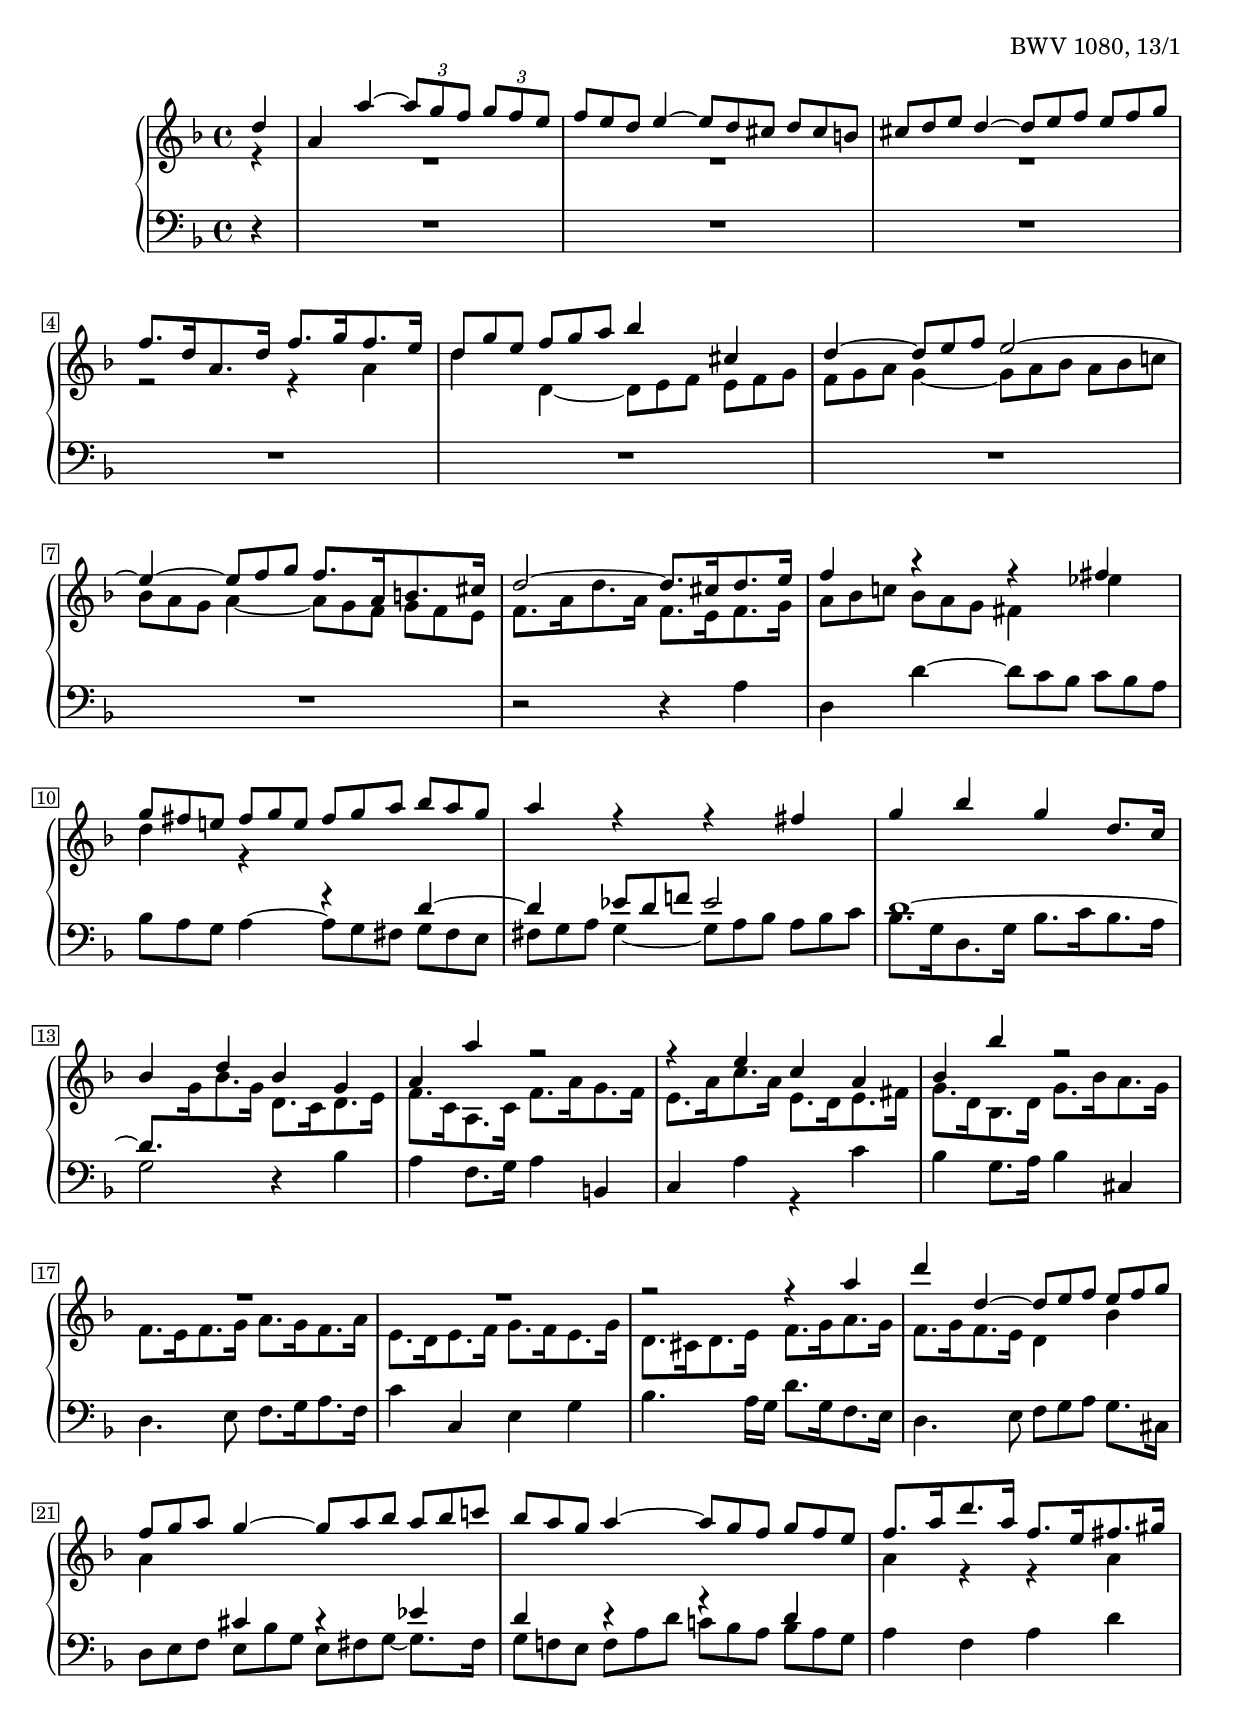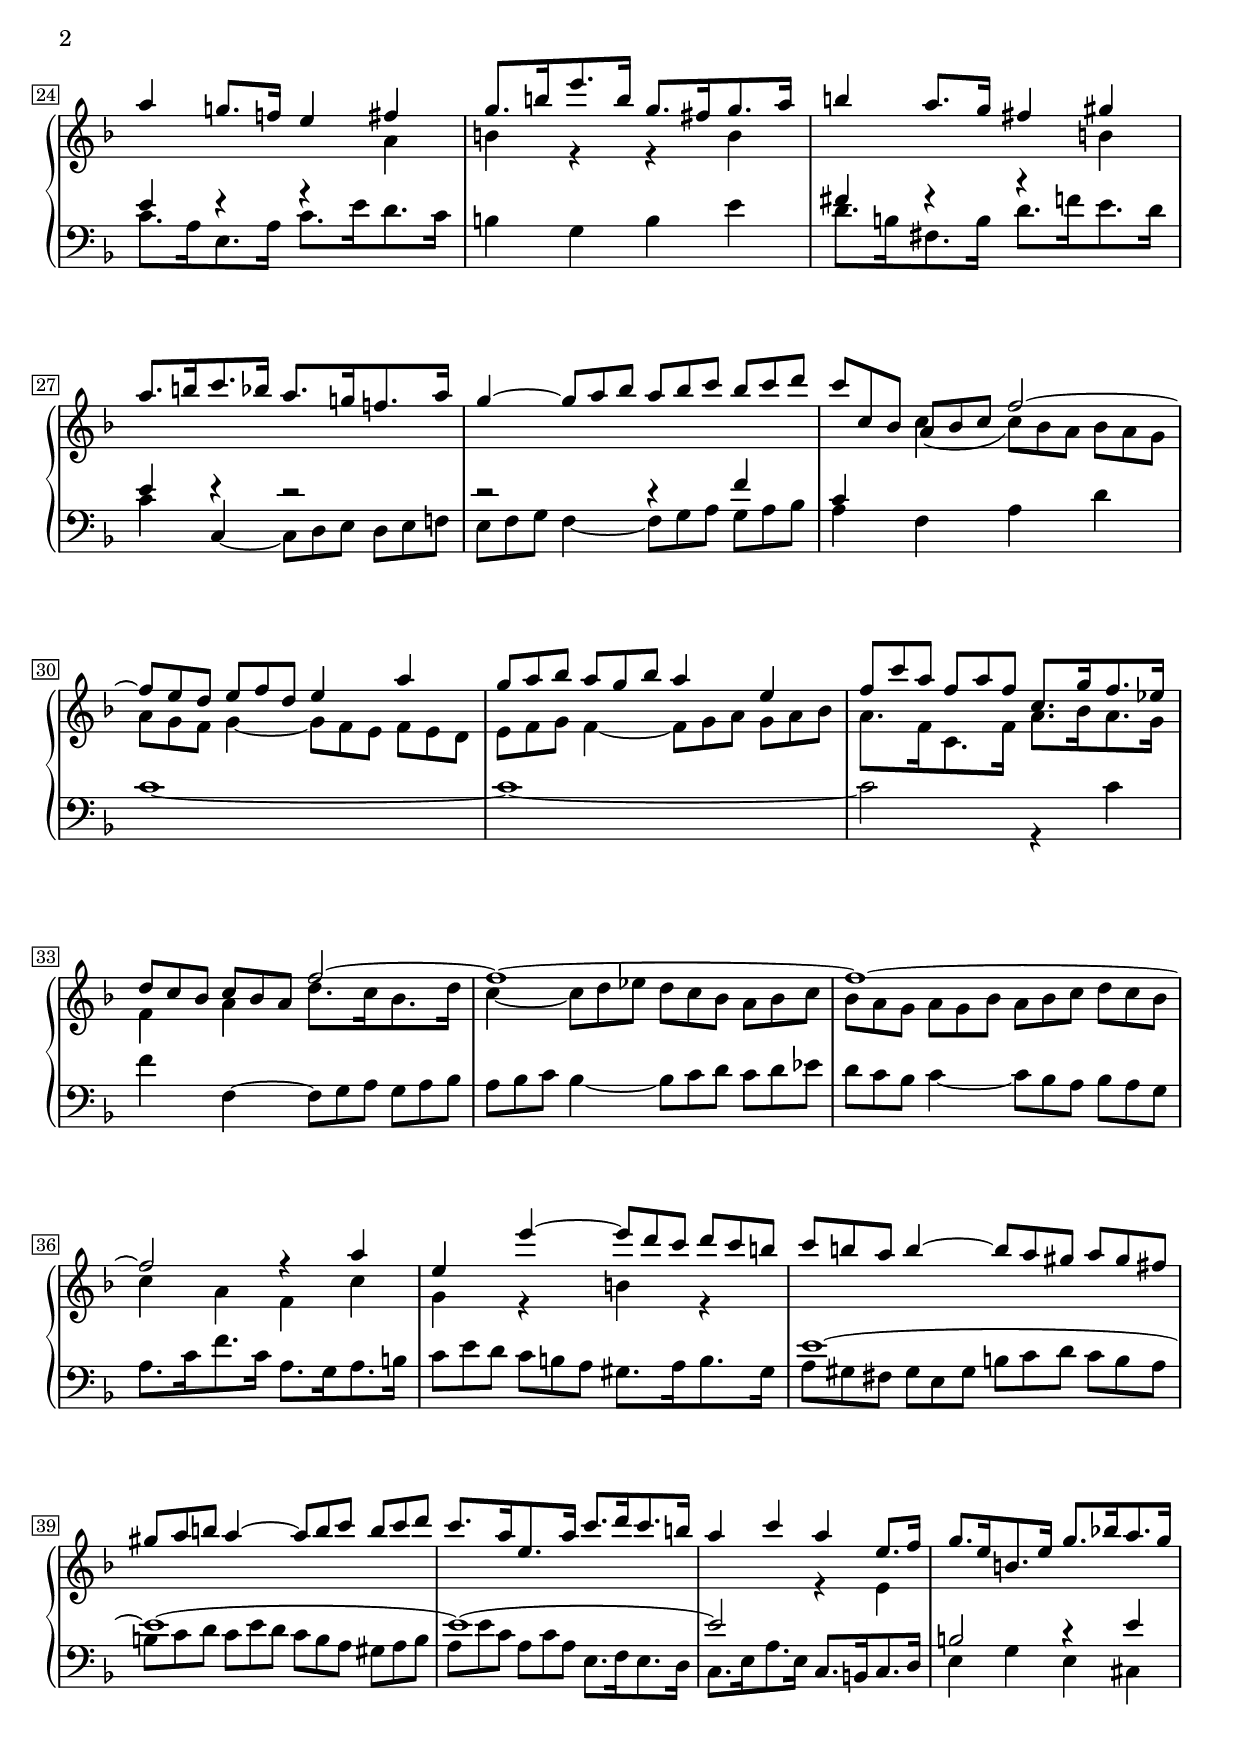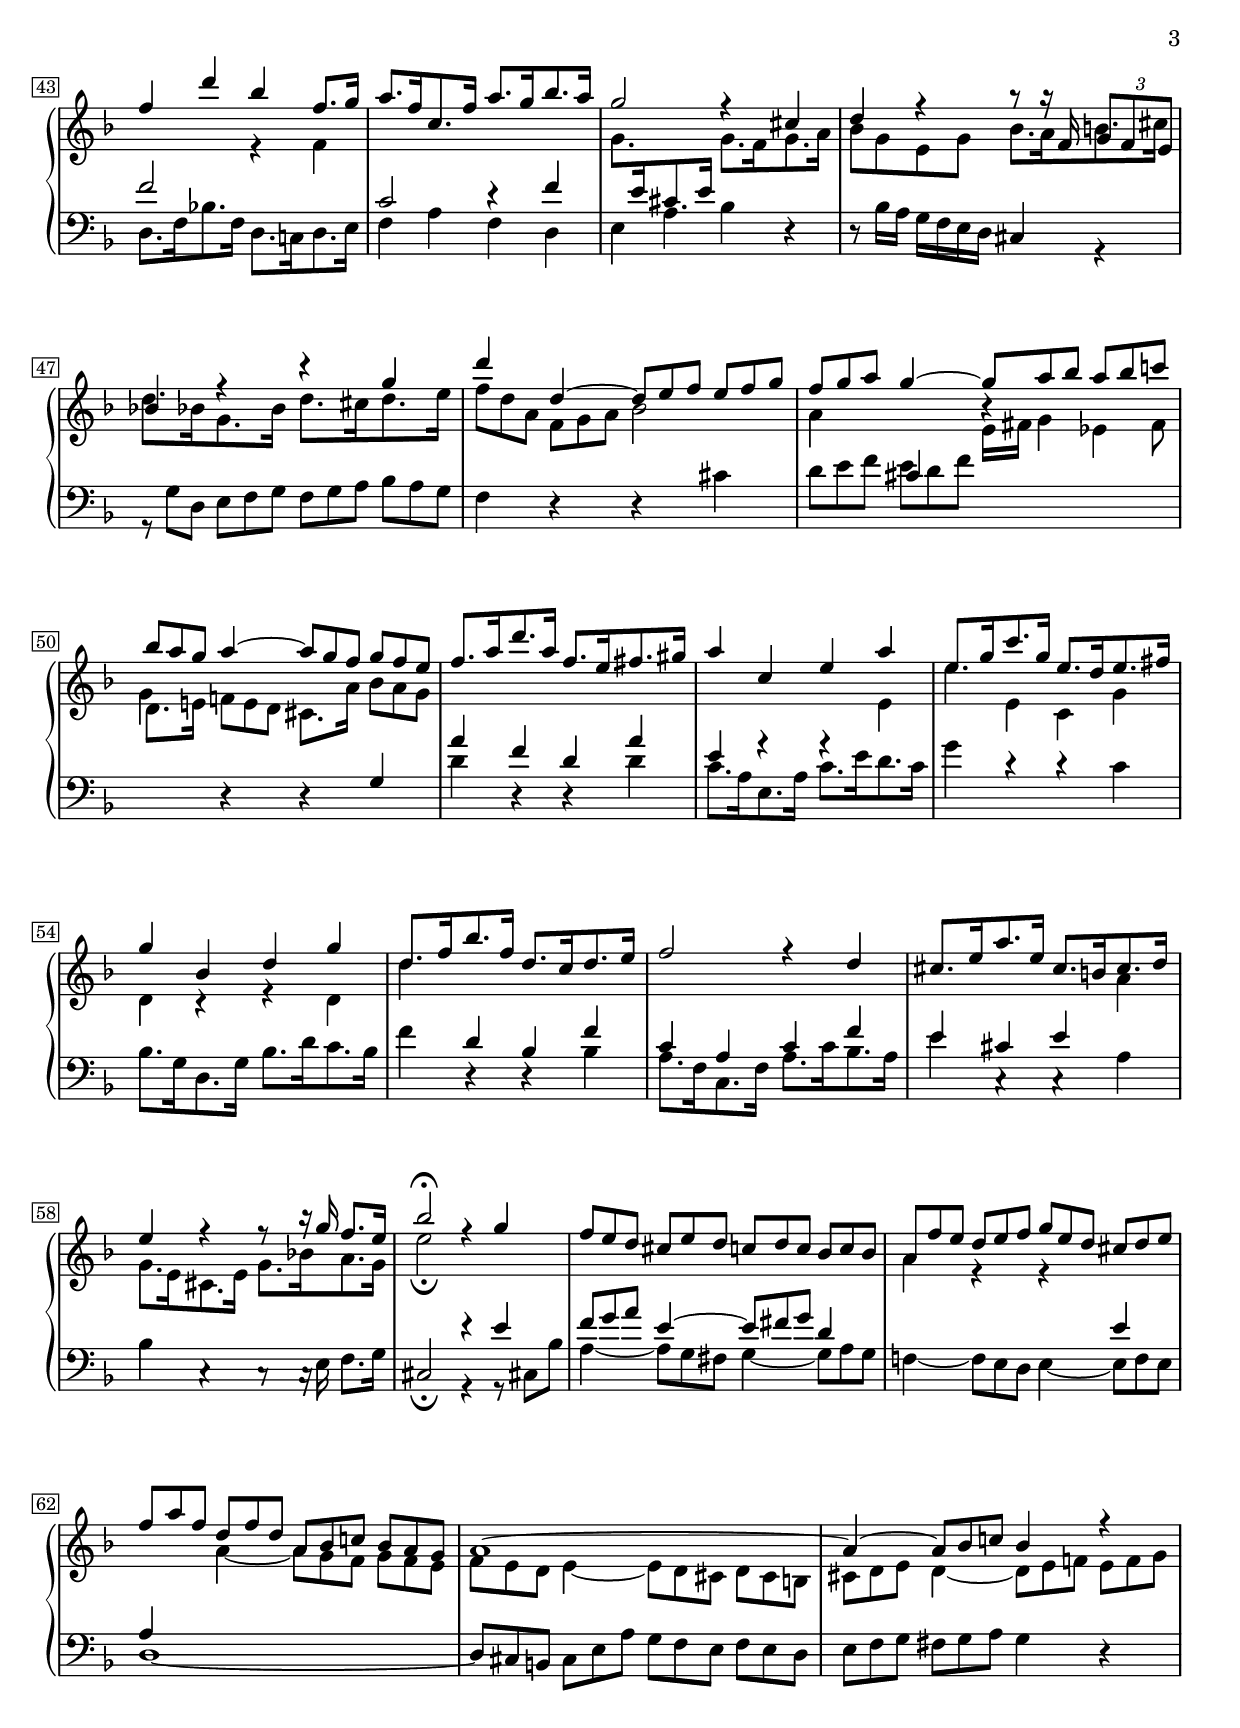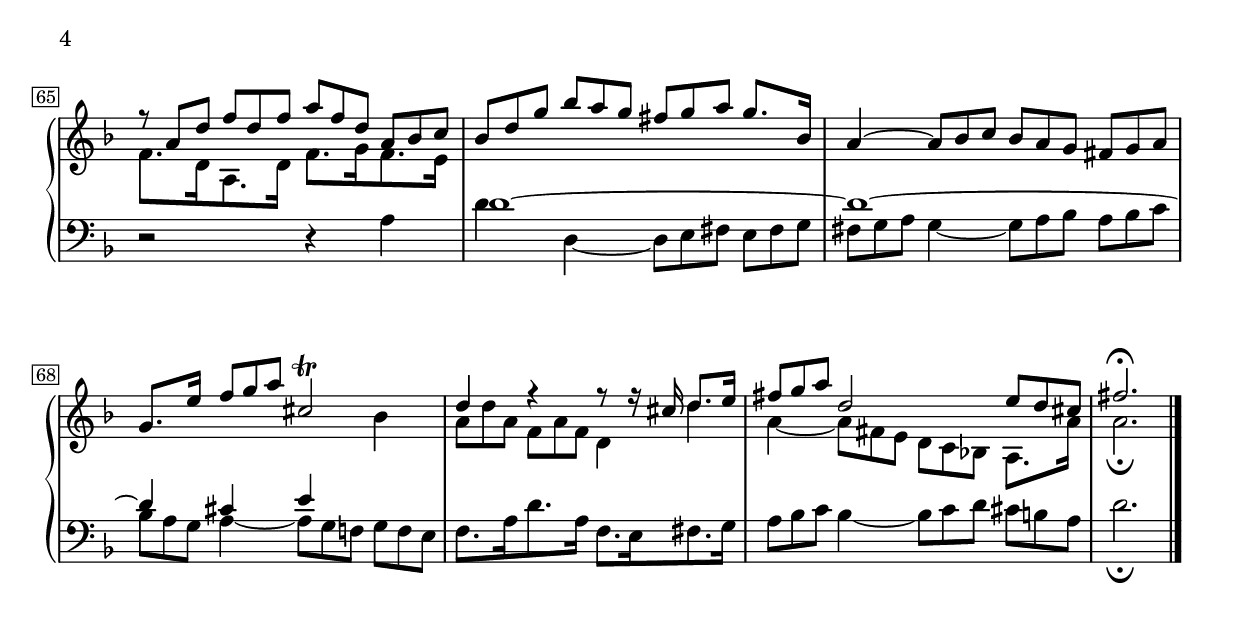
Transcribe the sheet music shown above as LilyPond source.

Global = {
  \key d \minor
  \time 4/4
  \include "../global.ly"
}

Sopran = \context Voice = "one" \relative c'' {
  \voiceOne
  \override TupletBracket.bracket-visibility = ##f
  \partial 4 d4
  %1
  | a a'~ \tuplet 3/2 { a8 g f } \tuplet 3/2 { g f e }
  | \override TupletNumber.transparent = ##t
    \tuplet 3/2 { f e d } e4~ \tuplet 3/2 { e8 d cis } \tuplet 3/2 { d cis b }
  | \tuplet 3/2 { cis d e } d4~ \tuplet 3/2 { d8 e f } \tuplet 3/2 { e f g }
  | f8.*8/9[ d16*4/3 a8.*8/9 d16*4/3] f8.*8/9[ g16*4/3 f8.*8/9 e16*4/3]
  %5
  | \tuplet 3/2 { d8 g e } \tuplet 3/2 { f g a } bes4 cis,
  | d4~ \tuplet 3/2 {d8 e f } e2~
  | e4~ \tuplet 3/2 { e8 f g } f8.*8/9[ a,16*4/3 b8.*8/9 cis16*4/3]
  | d2~ d8.*8/9[ cis16*4/3 d8.*8/9 e16*4/3]
  | f4 r r fis
  %10
  | \tuplet 3/2 { g8 fis e } \tuplet 3/2 { fis g e } \tuplet 3/2 { fis g a } \tuplet 3/2 { bes a g }
  | a4 r r fis
  | g bes g d8.*8/9 c16*4/3
  | bes4 d bes g
  | a a' r2
  %15
  | r4 e c a
  | bes bes' r2
  | R1*2
  | r2 r4 a
  %20
  | d d,~ \tuplet 3/2 { d8 e f } \tuplet 3/2 { e f g }
  | \tuplet 3/2 { f g a } g4~ \tuplet 3/2 {  g8 a bes a bes c
  | bes a g} a4~ \tuplet 3/2 { a8 g f g f e}
  | f8.*8/9[ a16*4/3 d8.*8/9 a16*4/3] f8.*8/9[ e16*4/3 fis8.*8/9 gis16*4/3]
  | a4 g!8.*8/9 f!16*4/3 e4 fis
  %25
  | g8.*8/9[ b16*4/3 e8.*8/9 b16*4/3] g8.*8/9[ fis16*4/3 g8.*8/9 a16*4/3]
  | b4 a8.*8/9 g16*4/3 fis4 gis
  | a8.*8/9[ b16*4/3 c8.*8/9 bes16*4/3] a8.*8/9[ g16*4/3 f8.*8/9 a16*4/3]
  | g4~ \tuplet 3/2 { g8 a bes a bes c bes c d
  | c c, bes a bes c} f2~
  %30
  | \tuplet 3/2 { f8 e d e f d} e4 a
  | \tuplet 3/2 { g8 a bes a g bes} a4 e
  | \tuplet 3/2 { f8 c' a f a f} c8.*8/9[ g'16*4/3 f8.*8/9 ees16*4/3]
  | \tuplet 3/2 { d8 c bes c bes a} f'2~
  | f1~
  %35
  | f~
  | f2 r4 a
  | e e'~ \tuplet 3/2 { e8 d c d c b
  | c b a} b4~ \tuplet 3/2 { b8 a gis a gis fis
  | gis a b} a4~ \tuplet 3/2 { a8 b c b c d}
  %40
  | c8.*8/9[ a16*4/3 e8.*8/9 a16*4/3] c8.*8/9[ d16*4/3 c8.*8/9 b16*4/3]
  | a4 c a e8.*8/9 f16*4/3
  | g8.*8/9[ e16*4/3 b8.*8/9 e16*4/3] g8.*8/9[ bes!16*4/3 a8.*8/9 g16*4/3]
  | f4 d' bes f8.*8/9 g16*4/3
  | a8.*8/9[ f16*4/3 c8.*8/9 f16*4/3] a8.*8/9[ g16*4/3 bes8.*8/9 a16*4/3]
  %45
  | g2 r4 cis,
  | d r r8*4/3 r16*2/3 f,
    \override TupletNumber.transparent = ##f
    \tuplet 3/2 { g8 f e }
    \override TupletNumber.transparent = ##t
  | bes'4 r r g'
  | d' d,~ \tuplet 3/2 { d8 e f e f g
  | f g a} g4~ \tuplet 3/2 { g8 a bes a bes c
  %50
  | bes a g} a4~ \tuplet 3/2 { a8 g f g f e}
  | f8.*8/9[ a16*4/3 d8.*8/9 a16*4/3] f8.*8/9[ e16*4/3 fis8.*8/9 gis16*4/3]
  | a4 c, e a
  | \mergeDifferentlyDottedOn
    e8.*8/9[ g16*4/3 c8.*8/9 g16*4/3] e8.*8/9[ d16*4/3 e8.*8/9 fis16*4/3]
  | g4 bes, d g
  %55
  | d8.*8/9[ f16*4/3 bes8.*8/9 f16*4/3] d8.*8/9[ c16*4/3 d8.*8/9 e16*4/3]
  | f2 r4 d
  | cis8.*8/9[ e16*4/3 a8.*8/9 e16*4/3] cis8.*8/9[ b16*4/3 cis8.*8/9 d16*4/3]
  | e4 r r8*4/3 r16*2/3 g f8.*8/9 e16*4/3
  | bes'2\fermata r4 g
  %60
  | \tuplet 3/2 { f8 e d cis e d c d c bes c bes
  | a f' e d e f g e d cis d e
  | f a f d f d a bes c bes a g}
  | a1~
  | \tieDown a4^~ \tuplet 3/2 { a8 bes c} bes4 r \tieNeutral
  %65
  | \tuplet 3/2 { r8 a d f d f a f d a bes c
  | bes d g bes a g fis g a} g8.*8/9 bes,16*4/3
  | a4^~ \tuplet 3/2 { a8 bes c bes a g fis g a}
  | g8.*8/9 e'16*4/3 \tuplet 3/2 { f8 g a} cis,2\trill
  | d4 r r8*4/3 r16*2/3 cis d8.*8/9 e16*4/3
  %70
  | \tuplet 3/2 { fis8 g a} d,2 \tuplet 3/2 { e8 d cis}
  | fis2.\fermata
  \bar "|."
}

Alto = \context Voice = "two" \relative c' {
  \voiceTwo
  \override TupletBracket.bracket-visibility = ##f
  \override TupletNumber.transparent = ##t
  \partial 4 r4
  | R1*3 %1 to 3
  | r2 r4 a'
  %5
  | d d,~ \tuplet 3/2 { d8 e f } \tuplet 3/2 {  e f g }
  | \tuplet 3/2 { f g a } g4~ \tuplet 3/2 { g8 a bes } \tuplet 3/2 { a bes c }
  | \tuplet 3/2 { bes a g } a4~ \tuplet 3/2 { a8 g f } \tuplet 3/2 { g f e }
  | f8.*8/9[ a16*4/3 d8.*8/9 a16*4/3] f8.*8/9[ e16*4/3 f8.*8/9 g16*4/3]
  | \tuplet 3/2 { a8 bes c } \tuplet 3/2 { bes a g } fis4 ees'
  %10
  | d r
    \change Staff = "lower"
    \stemUp\tieUp
    f,\rest d~
  | d \tuplet 3/2 { ees8 d f } ees2
  | d1~
  | d8.*8/9[
    \change Staff = "upper"
    \stemDown\tieDown
    g16*4/3 bes8.*8/9 g16*4/3] d8.*8/9[ c16*4/3 d8.*8/9 e16*4/3]
  | f8.*8/9[ c16*4/3 a8.*8/9 c16*4/3] f8.*8/9[ a16*4/3 g8.*8/9 f16*4/3]
  %15
  | e8.*8/9[ a16*4/3 c8.*8/9 a16*4/3] e8.*8/9[ d16*4/3 e8.*8/9 fis16*4/3]
  | g8.*8/9[ d16*4/3 bes8.*8/9 d16*4/3] g8.*8/9[ bes16*4/3 a8.*8/9 g16*4/3]
  | f8.*8/9[ e16*4/3 f8.*8/9 g16*4/3] a8.*8/9[ g16*4/3 f8.*8/9 a16*4/3]
  | e8.*8/9[ d16*4/3 e8.*8/9 f16*4/3] g8.*8/9[ f16*4/3 e8.*8/9 g16*4/3]
  | d8.*8/9[ cis16*4/3 d8.*8/9 e16*4/3] f8.*8/9[ g16*4/3 a8.*8/9 g16*4/3]
  %20
  | f8.*8/9[ g16*4/3 f8.*8/9 e16*4/3] d4 bes'
  | a
    \change Staff = "lower"
    \stemUp\tieUp
    cis, c\rest ees
  | d d\rest g\rest d
    \change Staff = "upper"
    \stemDown\tieDown
  | a' r r a
  | \change Staff = "lower"
    \stemUp\tieUp
    e e\rest g\rest
    \change Staff = "upper"
    \stemDown\tieDown
    a
  %25
  | b r r b
  | \change Staff = "lower"
    \stemUp\tieUp
    fis f\rest b\rest
    \change Staff = "upper"
    \stemDown\tieDown
    b
  | \change Staff = "lower"
    \stemUp\tieUp
    e, e\rest d2\rest
  | d\rest d4\rest f
  | c
    \change Staff = "upper"
    \stemDown\tieDown
    \shape #'((0 . -1) (0 . -1) (0 . -1) (0 . 0)) Tie
    c'~ \tuplet 3/2 { c8 bes a } \tuplet 3/2 { bes a g }
  %30
  | \tuplet 3/2 { a g f } g4~ \tuplet 3/2 { g8 f e } \tuplet 3/2 { f e d }
  | \tuplet 3/2 { e f g } f4~ \tuplet 3/2 { f8 g a } \tuplet 3/2 { g a bes }
  | a8.*8/9[ f16*4/3 c8.*8/9 f16*4/3] a8.*8/9[ bes16*4/3 a8.*8/9 g16*4/3]
  | f4 a d8.*8/9[ c16*4/3 bes8.*8/9 d16*4/3]
  | c4~ \tuplet 3/2 { c8 d ees } \tuplet 3/2 { d c bes } \tuplet 3/2 { a bes c }
  %35
  | \tuplet 3/2 { bes a g } \tuplet 3/2 { a g bes } \tuplet 3/2 { a bes c } \tuplet 3/2 { d c bes }
  | c4 a f c'
  | g r b r
  | \change Staff = "lower"
    \stemUp\tieUp
    \shape #'((0 . 0) (0 . 0.5) (0 . 0.5) (0 . 0)) Tie e,1~
  | \shape #'((0 . 0) (0 . 0.5) (0 . 0.5) (0 . 0)) Tie e~
  %40
  | \shape #'((0 . 0) (0 . 0.5) (0 . 0.5) (0 . 0)) Tie e~
  | e2
    \change Staff = "upper"
    \stemDown\tieDown
    r4 e
  | \change Staff = "lower"
    \stemUp\tieUp
    b2 c4\rest e
  | f2
    \change Staff = "upper"
    \stemDown\tieDown
    r4 f
  | \change Staff = "lower"
    \stemUp\tieUp
    c2 d4\rest f
  %45
  | \change Staff = "upper"
    \stemDown\tieDown
    g8.*8/9[
    \change Staff = "lower"
    \stemUp\tieUp
    e16*4/3 cis8.*8/9 e16*4/3]
    \change Staff = "upper"
    \stemDown\tieDown
    g8.*8/9[ f16*4/3 g8.*8/9 a16*4/3]
  | bes8[ g e g] bes8.*8/9[ a16*4/3 b8.*8/9 cis16*4/3]
  | d8.*8/9[ bes!16*4/3 g8.*8/9 bes16*4/3] d8.*8/9[ cis16*4/3 d8.*8/9 e16*4/3]
  | \tuplet 3/2 { f8 d a } \tuplet 3/2 { f g a } bes2
  | a4
    \change Staff = "lower"
    \stemUp
    \once\override NoteColumn.force-hshift = #0.3 cis,
    \change Staff = "upper"
    \stemDown
    b'\rest ees,
  %50
  | d8.*8/9 e!16*4/3 \tuplet 3/2 { f8 e d } cis8.*8/9 a'16*4/3 \tuplet 3/2 { bes8 a g }
  | \change Staff = "lower"
    \stemUp
    a4 f d a'
  | e g\rest g\rest
    \change Staff = "upper"
    \stemDown
    e
  | e' e, c g'
  | d r r d
  %55
  | d'
    \change Staff = "lower"
    \stemUp
    d, bes f'
  | c a c f
  | e cis e
    \change Staff = "upper"
    \stemDown
    a
  | g8.*8/9[ e16*4/3 cis8.*8/9 e16*4/3] g8.*8/9[ bes16*4/3 a8.*8/9 g16*4/3]
  | e'2\fermata
    \change Staff = "lower"
    \stemUp\tieUp
    e,4\rest e
  %60
  | \tuplet 3/2 { f8 g a } e4~ \tuplet 3/2 { e8 fis g } d4
  | \change Staff = "upper"
    \stemDown
    a' r r
    \change Staff = "lower"
    \stemUp
    e
  | a,
    \change Staff = "upper"
    \stemDown\tieDown
    a'_~ \tuplet 3/2 { a8 g f } \tuplet 3/2 { g f e }
  | \tuplet 3/2 { f e d } e4~ \tuplet 3/2 { e8 d cis} \tuplet 3/2 { d cis b }
  | \tuplet 3/2 { cis d e } d4~ \tuplet 3/2 { d8 e f } \tuplet 3/2 { e f g }
  %65
  | f8.*8/9[ d16*4/3 a8.*8/9 d16*4/3] f8.*8/9[ g16*4/3 f8.*8/9 e16*4/3]
  | \change Staff = "lower"
    \stemUp\tieUp
    \once\override NoteColumn.force-hshift = #1 d1~
  | d~
  | d4 cis e
    \change Staff = "upper"
    \stemDown
    bes'
  | \tuplet 3/2 { a8 d a } \tuplet 3/2 { f a f} d4
    \mergeDifferentlyDottedOn
    d'
  %70
  | a_~ \tuplet 3/2 { a8 fis e } \tuplet 3/2 { d c bes! } a8.*8/9 a'16*4/3
  | a2.\fermata
  \bar "|."
}

Bass = \context Voice = "four" \relative c {
  \voiceFour
  \override TupletBracket.bracket-visibility = ##f
  \override TupletNumber.transparent = ##t
  \partial 4 d4\rest
  | \override MultiMeasureRest.staff-position = #0
    R1*7
  | d2\rest d4\rest a'
  | d, d'^~ \tuplet 3/2 { d8 c bes c bes a
  %10
  | bes a g} a4^~ \tuplet 3/2 { a8 g fis g fis e
  | fis g a} g4~ \tuplet 3/2 { g8 a bes a bes c}
  | bes8.*8/9[ g16*4/3 d8.*8/9 g16*4/3] bes8.*8/9[ c16*4/3 bes8.*8/9 a16*4/3]
  | g2 d4\rest bes'
  | \stemNeutral a f8.*8/9 g16*4/3 a4 b,
  %15
  | c a' r c
  | bes g8.*8/9 a16*4/3 bes4 cis,
  | d4. e8 f8.*8/9[ g16*4/3 a8.*8/9 f16*4/3]
  | c'4 c, e g
  | bes4.*10/9 a16*2/3 g d'8.*8/9[ g,16*4/3 f8.*8/9 e16*4/3]
  %20
  | d4.*10/9 e8*2/3 \tuplet 3/2 { f8 g a} g8.*8/9 cis,16*4/3
  | \tuplet 3/2 { d8 e f e bes' g e fis g~} g8.*8/9 fis16*4/3
  | \tuplet 3/2 { g8 f! e f a d c bes a bes a g}
  | a4 f a d
  | c8.*8/9[ a16*4/3 e8.*8/9 a16*4/3] c8.*8/9[ e16*4/3 d8.*8/9 c16*4/3]
  %25
  | b4 g b e
  | d8.*8/9[ b16*4/3 fis8.*8/9 b16*4/3] d8.*8/9[ f!16*4/3 e8.*8/9 d16*4/3]
  | c4 c,~ \tuplet 3/2 { c8 d e d e f
  | e f g} f4~ \tuplet 3/2 { f8 g a g a bes}
  | a4 f a d
  %30
  | c1~
  | c~
  | c2 r4 c
  | f f,^~ \tuplet 3/2 { f8 g a g a bes
  | a bes c} bes4~ \tuplet 3/2 { bes8 c d c d ees
  %35
  | d c bes} c4~ \tuplet 3/2 { c8 bes a bes a g}
  | a8.*8/9[ c16*4/3 f8.*8/9 c16*4/3] a8.*8/9[ g16*4/3 a8.*8/9 b16*4/3]
  | \tuplet 3/2 { c8 e d c b a} gis8.*8/9[ a16*4/3 b8.*8/9 gis16*4/3]
  | \tuplet 3/2 { a8 gis fis gis e gis b c d c b a
  | b c d c e d c b a gis a b
  %40
  | a e' c a c a} e8.*8/9[ f16*4/3 e8.*8/9 d16*4/3]
  | c8.*8/9[ e16*4/3 a8.*8/9 e16*4/3] c8.*8/9[ b16*4/3 c8.*8/9 d16*4/3]
  | e4 g e \stemDown cis
  | \stemNeutral
    d8.*8/9[ f16*4/3 bes8.*8/9 f16*4/3] d8.*8/9[ c16*4/3 d8.*8/9 e16*4/3]
  | f4 a f d
  %45
  | e a bes d,\rest
  | d8\rest bes'16 a g f e d cis4 r
  | \tuplet 3/2 { r8 g' d e f g f g a bes a g }
  | f4 d\rest d\rest cis'
  | \tuplet 3/2 { d8 e f e d f }
    \change Staff = "upper"
    \stemDown
    e16*2/3 fis g4*4/3 fis8*2/3
  %50
  | g4
    \change Staff = "lower"
    \stemUp
    d,\rest d\rest \clef bass g
  | \stemDown d' d,\rest d\rest d' \stemNeutral
  | c8.*8/9[ a16*4/3 e8.*8/9 a16*4/3] c8.*8/9[ e16*4/3 d8.*8/9 c16*4/3]
  | g'4 c,\rest c\rest c
  | bes8.*8/9[ g16*4/3 d8.*8/9 g16*4/3] bes8.*8/9[ d16*4/3 c8.*8/9 bes16*4/3]
  %55
  | f'4 d,\rest d\rest bes'
  | a8.*8/9[ f16*4/3 c8.*8/9 f16*4/3] a8.*8/9[ c16*4/3 bes8.*8/9 a16*4/3]
  | e'4 c,\rest c\rest a'
  | bes c,\rest c8*4/3\rest c16*2/3\rest e f8.*8/9 g16*4/3
  | cis,2\fermata r4 \tuplet 3/2 { r8 cis! bes'}
  %60
  | a4~ \tuplet 3/2 { a8 g fis} g4~ \tuplet 3/2 { g8 a g}
  | f!4~ \tuplet 3/2 { f8 e d} e4~ \tuplet 3/2 { e8 f e}
  | d1~
  | \tuplet 3/2 { d8 cis b cis e a g f e f e d
  | e f g fis g a} g4 d\rest
  %65
  | d2\rest d4\rest a'
  | \once\override NoteColumn.force-hshift = #0 d
    d,~ \tuplet 3/2 { d8 e fis e fis g
  | fis g a} g4~ \tuplet 3/2 { g8 a bes a bes c
  | bes a g} a4~ \tuplet 3/2 { a8 g f g f e}
  | f8.*8/9[ a16*4/3 d8.*8/9 a16*4/3] f8.*8/9[ e16*4/3 fis8.*8/9 g16*4/3]
  %70
  | \tuplet 3/2 { a8 bes c} bes4~ \tuplet 3/2 { bes8 c d cis b a}
  | d2.\fermata
  \bar "|."
}

\score {
  \new PianoStaff
  <<
    \accidentalStyle Score.piano
    \context Staff = "upper" <<
      \set Staff.midiInstrument = #"acoustic grand"
      \Global
      \clef treble
      \Sopran
      \Alto
    >>
    \context Staff = "lower" <<
      \set Staff.midiInstrument = #"acoustic grand"
      \Global
      \clef bass
      \Bass
    >>
  >>
  \header {
    %composer = "Johann Sebastian Bach"
    opus = "BWV 1080, 13/1"
    subtitle = "[rectus]"
    title = \markup {
      Contrapunctus XIII
    }
  }
  \layout { }
  \midi { }
}
